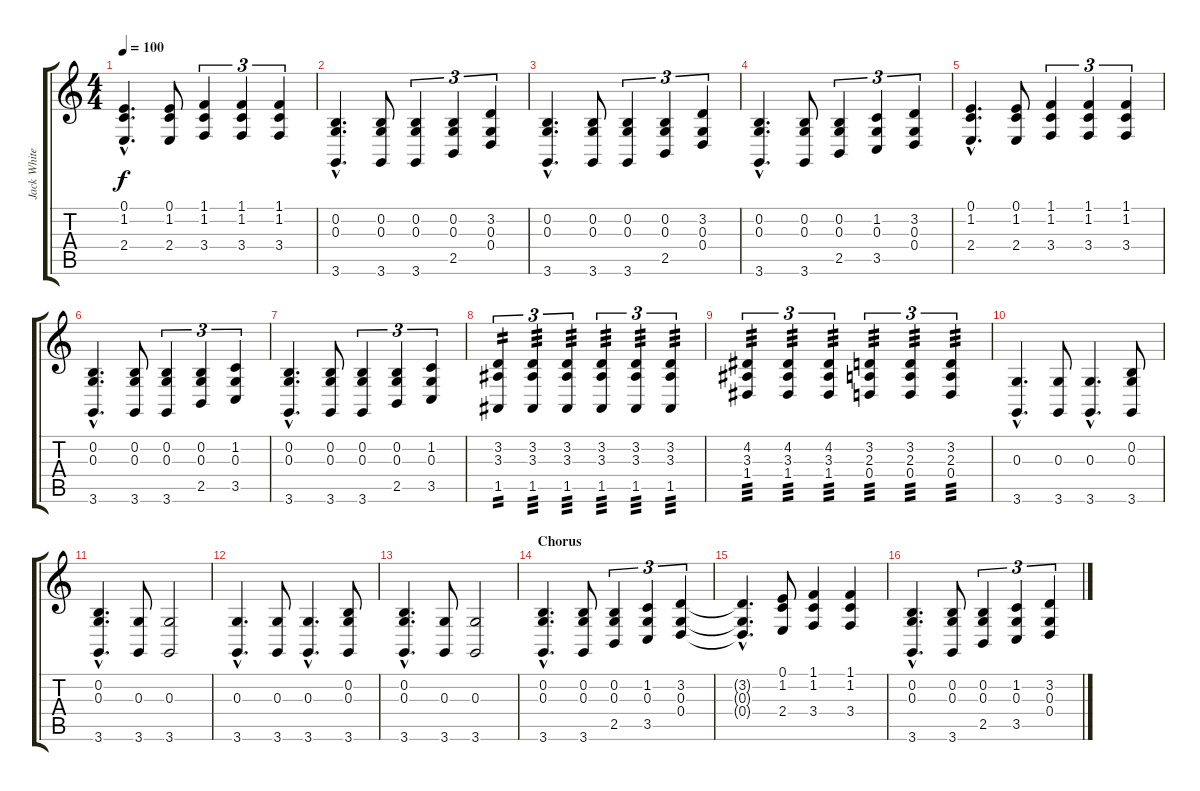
\track ("Jack White" "Jack White") {instrument marimba}
\staff {score tabs}
\tuning (E4 B3 G3 D3 A2 E2) {hide}
\ts (4 4)
\tempo 100
\clef g2
\ks c
(0.1{hac} 1.2{hac} 2.4{hac}).4{d dy f} (0.1 1.2 2.4).8 (1.1 1.2 3.4).4{tu (3 2)} (1.1 1.2 3.4).4{tu (3 2)} (1.1 1.2 3.4).4{tu (3 2)} |
(0.2{hac} 0.3{hac} 3.6{hac}).4{d} (0.2 0.3 3.6).8 (0.2 0.3 3.6).4{tu (3 2)} (0.2 0.3 2.5).4{tu (3 2)} (3.2 0.3 0.4).4{tu (3 2)} |
(0.2{hac} 0.3{hac} 3.6{hac}).4{d} (0.2 0.3 3.6).8 (0.2 0.3 3.6).4{tu (3 2)} (0.2 0.3 2.5).4{tu (3 2)} (3.2 0.3 0.4).4{tu (3 2)} |
(0.2{hac} 0.3{hac} 3.6{hac}).4{d} (0.2 0.3 3.6).8 (0.2 0.3 2.5).4{tu (3 2)} (1.2 0.3 3.5).4{tu (3 2)} (3.2 0.3 0.4).4{tu (3 2)} |
(0.1{hac} 1.2{hac} 2.4{hac}).4{d} (0.1 1.2 2.4).8 (1.1 1.2 3.4).4{tu (3 2)} (1.1 1.2 3.4).4{tu (3 2)} (1.1 1.2 3.4).4{tu (3 2)} |
(0.2{hac} 0.3{hac} 3.6{hac}).4{d} (0.2 0.3 3.6).8 (0.2 0.3 3.6).4{tu (3 2)} (0.2 0.3 2.5).4{tu (3 2)} (1.2 0.3 3.5).4{tu (3 2)} |
(0.2{hac} 0.3{hac} 3.6{hac}).4{d} (0.2 0.3 3.6).8 (0.2 0.3 3.6).4{tu (3 2)} (0.2 0.3 2.5).4{tu (3 2)} (1.2 0.3 3.5).4{tu (3 2)} |
(3.2 3.3 1.5).4{tu (3 2) tp 2} (3.2 3.3 1.5).4{tu (3 2) tp 3} (3.2 3.3 1.5).4{tu (3 2) tp 3} (3.2 3.3 1.5).4{tu (3 2) tp 3} (3.2 3.3 1.5).4{tu (3 2) tp 3} (3.2 3.3 1.5).4{tu (3 2) tp 3} |
(4.2 3.3 1.4).4{tu (3 2) tp 3} (4.2 3.3 1.4).4{tu (3 2) tp 3} (4.2 3.3 1.4).4{tu (3 2) tp 3} (3.2 2.3 0.4).4{tu (3 2) tp 3} (3.2 2.3 0.4).4{tu (3 2) tp 3} (3.2 2.3 0.4).4{tu (3 2) tp 3} |
(0.3{hac} 3.6{hac}).4{d} (0.3 3.6).8 (0.3{hac} 3.6{hac}).4{d} (0.2 0.3 3.6).8 |
(0.2{hac} 0.3{hac} 3.6{hac}).4{d} (0.3 3.6).8 (0.3 3.6).2 |
(0.3{hac} 3.6{hac}).4{d} (0.3 3.6).8 (0.3{hac} 3.6{hac}).4{d} (0.2 0.3 3.6).8 |
(0.2{hac} 0.3{hac} 3.6{hac}).4{d} (0.3 3.6).8 (0.3 3.6).2 |
\section ("" "Chorus")
(0.2{hac} 0.3{hac} 3.6{hac}).4{d} (0.2 0.3 3.6).8 (0.2 0.3 2.5).4{tu (3 2)} (1.2 0.3 3.5).4{tu (3 2)} (3.2 0.3 0.4).4{tu (3 2)} |
(3.2{hac t} 0.3{hac t} 0.4{hac t}).4{d} (0.1 1.2 2.4).8 (1.1 1.2 3.4).4 (1.1 1.2 3.4).4 |
(0.2{hac} 0.3{hac} 3.6{hac}).4{d} (0.2 0.3 3.6).8 (0.2 0.3 2.5).4{tu (3 2)} (1.2 0.3 3.5).4{tu (3 2)} (3.2 0.3 0.4).4{tu (3 2)}
